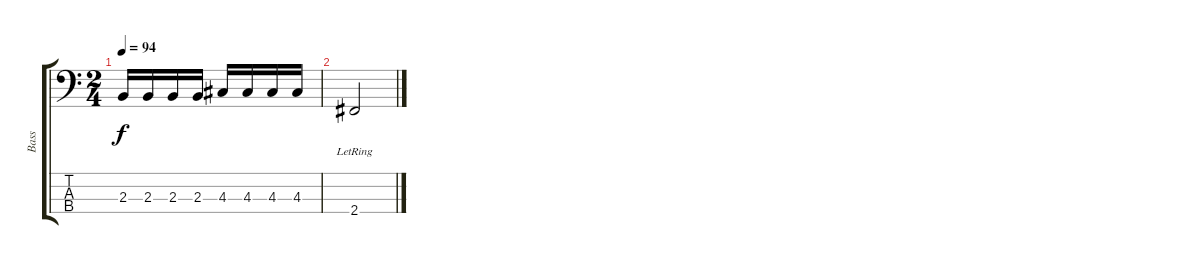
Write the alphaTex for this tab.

\track ("Bass" "Bass") {instrument electricbassfinger}
\staff {score tabs}
\tuning (G2 D2 A1 E1) {hide}
\ts (2 4)
\tempo 94
\clef f4
\ks c
2.3.16{dy f} 2.3.16 2.3.16 2.3.16 4.3.16 4.3.16 4.3.16 4.3.16 |
2.4{lr}.2
